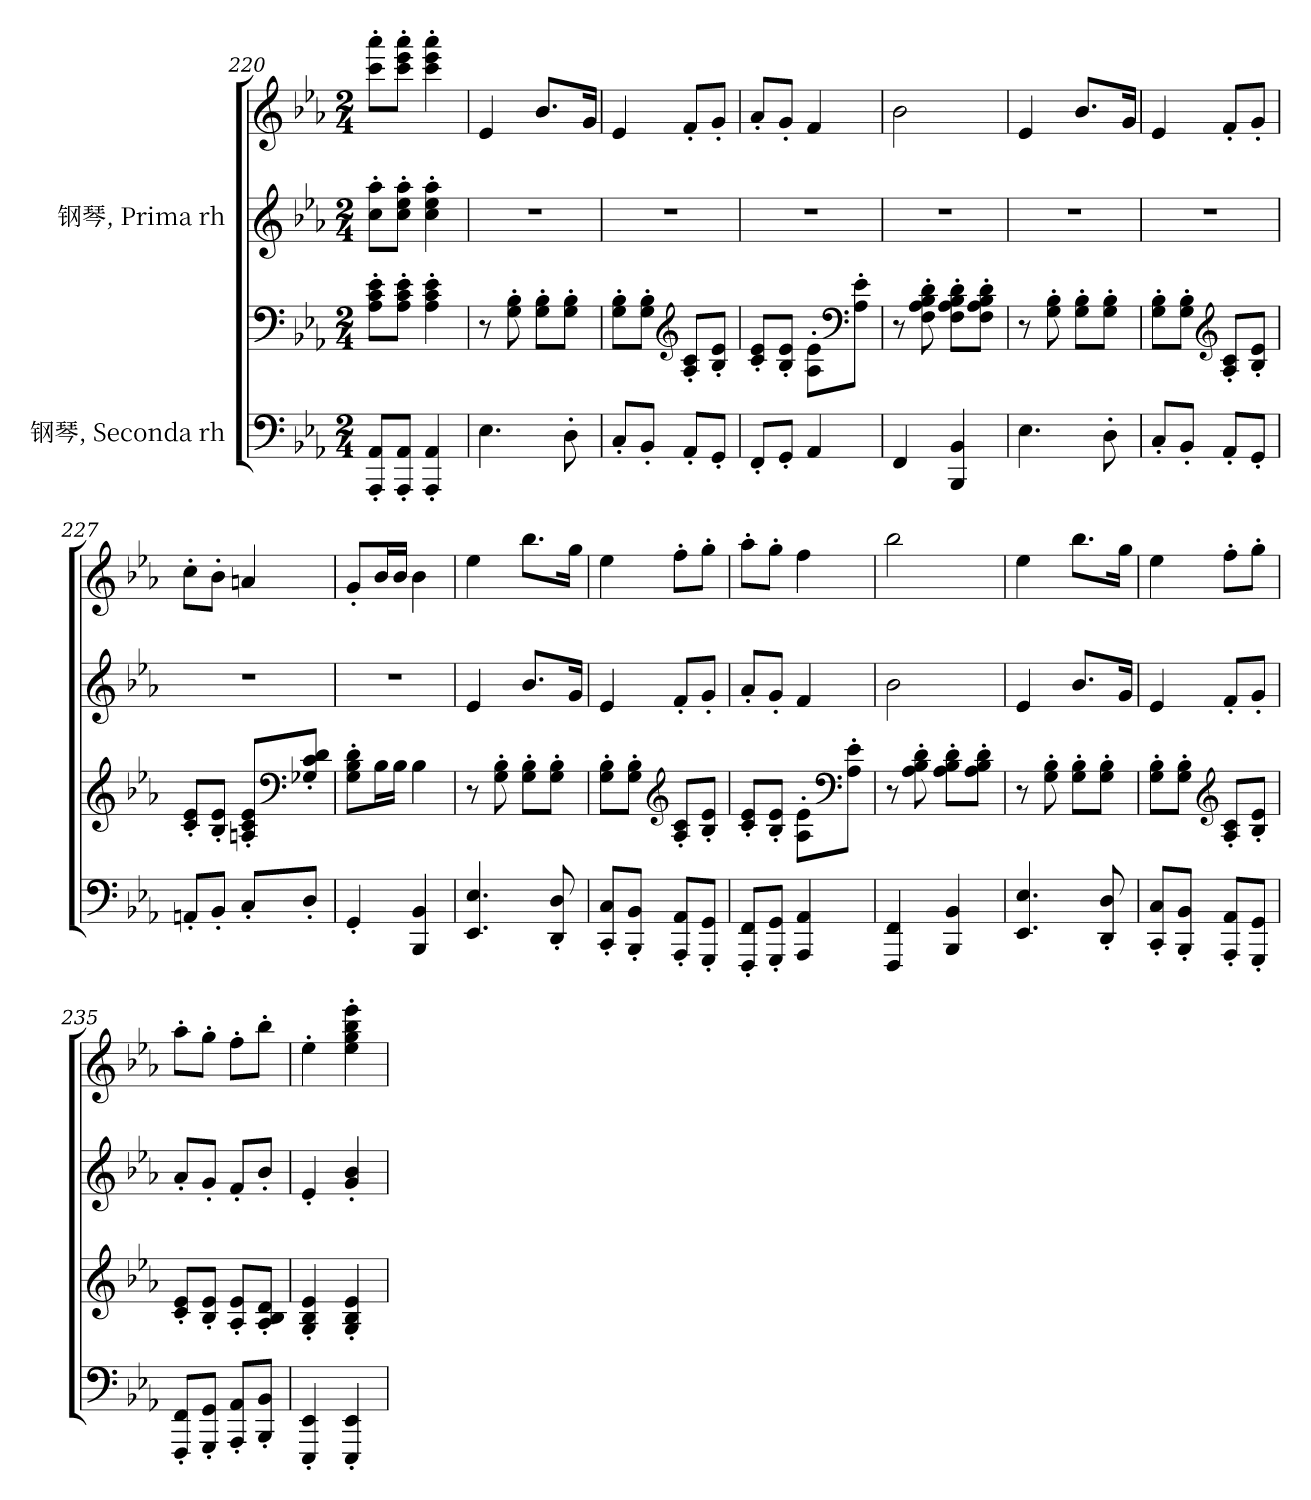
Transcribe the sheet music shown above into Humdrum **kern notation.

**kern	**kern	**kern	**kern
*part2	*part2	*part1	*part1
*staff4	*staff3	*staff2	*staff1
*I"钢琴, Seconda rh	*	*I"钢琴, Prima rh	*
*clefF4	*clefF4	*clefG2	*clefG2
*k[b-e-a-]	*k[b-e-a-]	*k[b-e-a-]	*k[b-e-a-]
*M2/4	*M2/4	*M2/4	*M2/4
=220	=220	=220	=220
8AAA-/' 8AA-/'L	8A-\' 8c\' 8e-\'L	8cc\' 8aa-\'L	8ccc\' 8aaa-\'L
8AAA-/' 8AA-/'J	8A-\' 8c\' 8e-\'J	8cc\' 8ee-\' 8aa-\'J	8ccc\' 8eee-\' 8aaa-\'J
4AAA-/' 4AA-/'	4A-\' 4c\' 4e-\'	4cc\' 4ee-\' 4aa-\'	4ccc\' 4eee-\' 4aaa-\'
=221	=221	=221	=221
4.E-\	8r	2r	4e-/
.	8G\' 8B-\'	.	.
.	8G\' 8B-\'L	.	8.b-/L
8D'\	8G\' 8B-\'J	.	.
.	.	.	16g/Jk
!!LO:PB:g=z
=222	=222	=222	=222
8C'/L	8G\' 8B-\'L	2r	4e-/
8BB-'/J	8G\' 8B-\'J	.	.
*	*clefG2	*	*
8AA-'/L	8A-/' 8c/'L	.	8f'/L
8GG'/J	8B-/' 8e-/'J	.	8g'/J
=223	=223	=223	=223
8FF'/L	8c/' 8e-/'L	2r	8a-'/L
8GG'/J	8B-/' 8e-/'J	.	8g'/J
4AA-/	8A-\' 8e-\'L	.	4f/
*	*clefF4	*	*
.	8A-\' 8e-\'J	.	.
=224	=224	=224	=224
4FF/	8r	2r	2b-\
.	8F\' 8A-\' 8B-\' 8d\'	.	.
4BBB-/ 4BB-/	8F\' 8A-\' 8B-\' 8d\'L	.	.
.	8F\' 8A-\' 8B-\' 8d\'J	.	.
=225	=225	=225	=225
4.E-\	8r	2r	4e-/
.	8G\' 8B-\'	.	.
.	8G\' 8B-\'L	.	8.b-/L
8D'\	8G\' 8B-\'J	.	.
.	.	.	16g/Jk
=226	=226	=226	=226
8C'/L	8G\' 8B-\'L	2r	4e-/
8BB-'/J	8G\' 8B-\'J	.	.
*	*clefG2	*	*
8AA-'/L	8A-/' 8c/'L	.	8f'/L
8GG'/J	8B-/' 8e-/'J	.	8g'/J
!!LO:LB:g=z
=227	=227	=227	=227
8AAn'/L	8c/' 8e-/'L	2r	8cc'\L
8BB-'/J	8B-/' 8e-/'J	.	8b-'\J
8C'/L	8An/' 8c/' 8e-/'L	.	4an/
*	*clefF4	*	*
8D'/J	8G-X/' 8c/' 8d/'J	.	.
=228	=228	=228	=228
4GG'/	8G\' 8B-\' 8d\'L	2r	8g'/L
.	16B-\L	.	16b-/L
.	16B-\JJ	.	16b-/JJ
4BBB-/ 4BB-/	4B-\	.	4b-\
=229	=229	=229	=229
4.EE-/ 4.E-/	8r	4e-/	4ee-\
.	8G\' 8B-\'	.	.
.	8G\' 8B-\'L	8.b-/L	8.bb-\L
8DD/' 8D/'	8G\' 8B-\'J	.	.
.	.	16g/Jk	16gg\Jk
=230	=230	=230	=230
8CC/' 8C/'L	8G\' 8B-\'L	4e-/	4ee-\
8BBB-/' 8BB-/'J	8G\' 8B-\'J	.	.
*	*clefG2	*	*
8AAA-/' 8AA-/'L	8A-/' 8c/'L	8f'/L	8ff'\L
8GGG/' 8GG/'J	8B-/' 8e-/'J	8g'/J	8gg'\J
=231	=231	=231	=231
8FFF/' 8FF/'L	8c/' 8e-/'L	8a-'/L	8aa-'\L
8GGG/' 8GG/'J	8B-/' 8e-/'J	8g'/J	8gg'\J
4AAA-/ 4AA-/	8A-\' 8e-\'L	4f/	4ff\
*	*clefF4	*	*
.	8A-\' 8e-\'J	.	.
!!LO:LB:g=z
=232	=232	=232	=232
4FFF/ 4FF/	8r	2b-\	2bb-\
.	8A-\' 8B-\' 8d\'	.	.
4BBB-/ 4BB-/	8A-\' 8B-\' 8d\'L	.	.
.	8A-\' 8B-\' 8d\'J	.	.
=233	=233	=233	=233
4.EE-/ 4.E-/	8r	4e-/	4ee-\
.	8G\' 8B-\'	.	.
.	8G\' 8B-\'L	8.b-/L	8.bb-\L
8DD/' 8D/'	8G\' 8B-\'J	.	.
.	.	16g/Jk	16gg\Jk
=234	=234	=234	=234
8CC/' 8C/'L	8G\' 8B-\'L	4e-/	4ee-\
8BBB-/' 8BB-/'J	8G\' 8B-\'J	.	.
*	*clefG2	*	*
8AAA-/' 8AA-/'L	8A-/' 8c/'L	8f'/L	8ff'\L
8GGG/' 8GG/'J	8B-/' 8e-/'J	8g'/J	8gg'\J
=235	=235	=235	=235
8FFF/' 8FF/'L	8c/' 8e-/'L	8a-'/L	8aa-'\L
8GGG/' 8GG/'J	8B-/' 8e-/'J	8g'/J	8gg'\J
8AAA-/' 8AA-/'L	8A-/' 8e-/'L	8f'/L	8ff'\L
8BBB-/' 8BB-/'J	8A-/' 8B-/' 8d/'J	8b-'/J	8bb-'\J
=236	=236	=236	=236
4EEE-/' 4EE-/'	4G/' 4B-/' 4e-/'	4e-'/	4ee-'\
4EEE-/' 4EE-/'	4G/' 4B-/' 4e-/'	4g/' 4b-/'	4ee-\' 4gg\' 4bb-\' 4eee-\'
=	=	=	=
*-	*-	*-	*-
